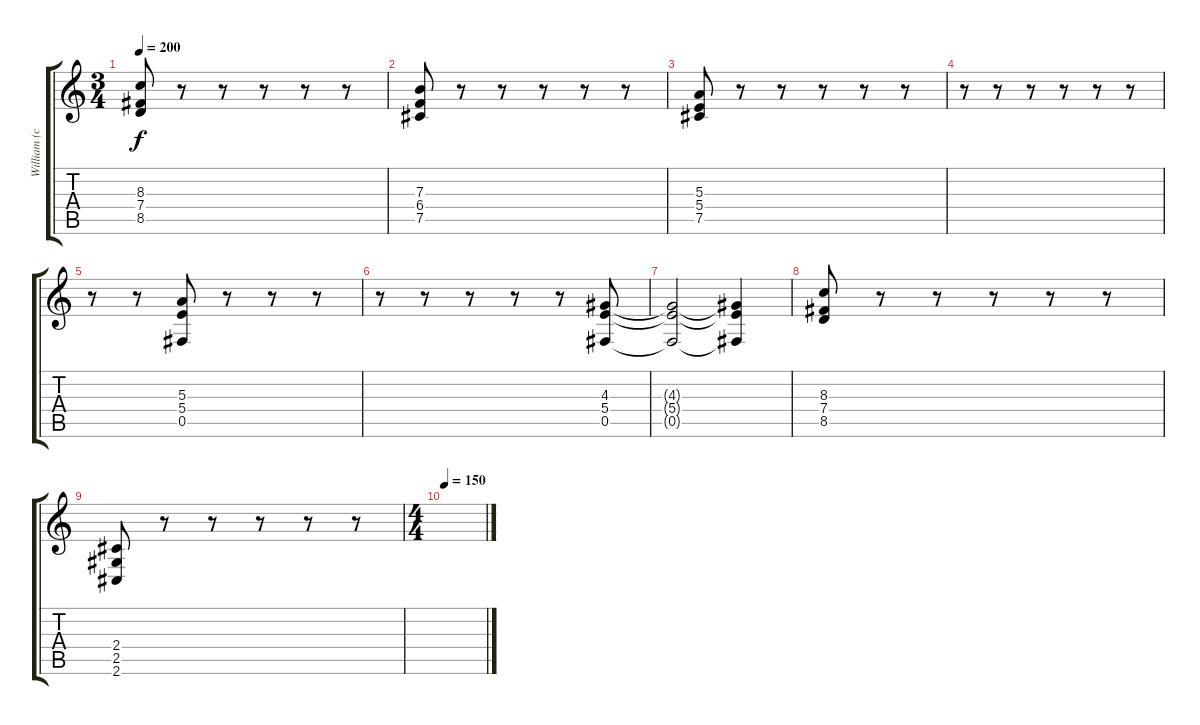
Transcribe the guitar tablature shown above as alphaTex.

\track ("William (clean)" "William (c") {instrument acousticguitarsteel}
\staff {score tabs}
\tuning (Db4 Ab3 E3 B2 Gb2 B1) {hide}
\ts (3 4)
\tempo 200
\clef g2
\ks c
(8.3 7.4 8.5).8{dy f} r.8 r.8 r.8 r.8 r.8 |
(7.3 6.4 7.5).8 r.8 r.8 r.8 r.8 r.8 |
(5.3 5.4 7.5).8 r.8 r.8 r.8 r.8 r.8 |
r.8 r.8 r.8 r.8 r.8 r.8 |
r.8 r.8 (5.3 5.4 0.5).8 r.8 r.8 r.8 |
r.8 r.8 r.8 r.8 r.8 (4.3 5.4 0.5).8 |
(4.3{t} 5.4{t} 0.5{t}).2 (4.3{t} 5.4{t} 0.5{t}).4 |
(8.3 7.4 8.5).8 r.8 r.8 r.8 r.8 r.8 |
(2.4 2.5 2.6).8 r.8 r.8 r.8 r.8 r.8 |
\ts (4 4)
\tempo 150
